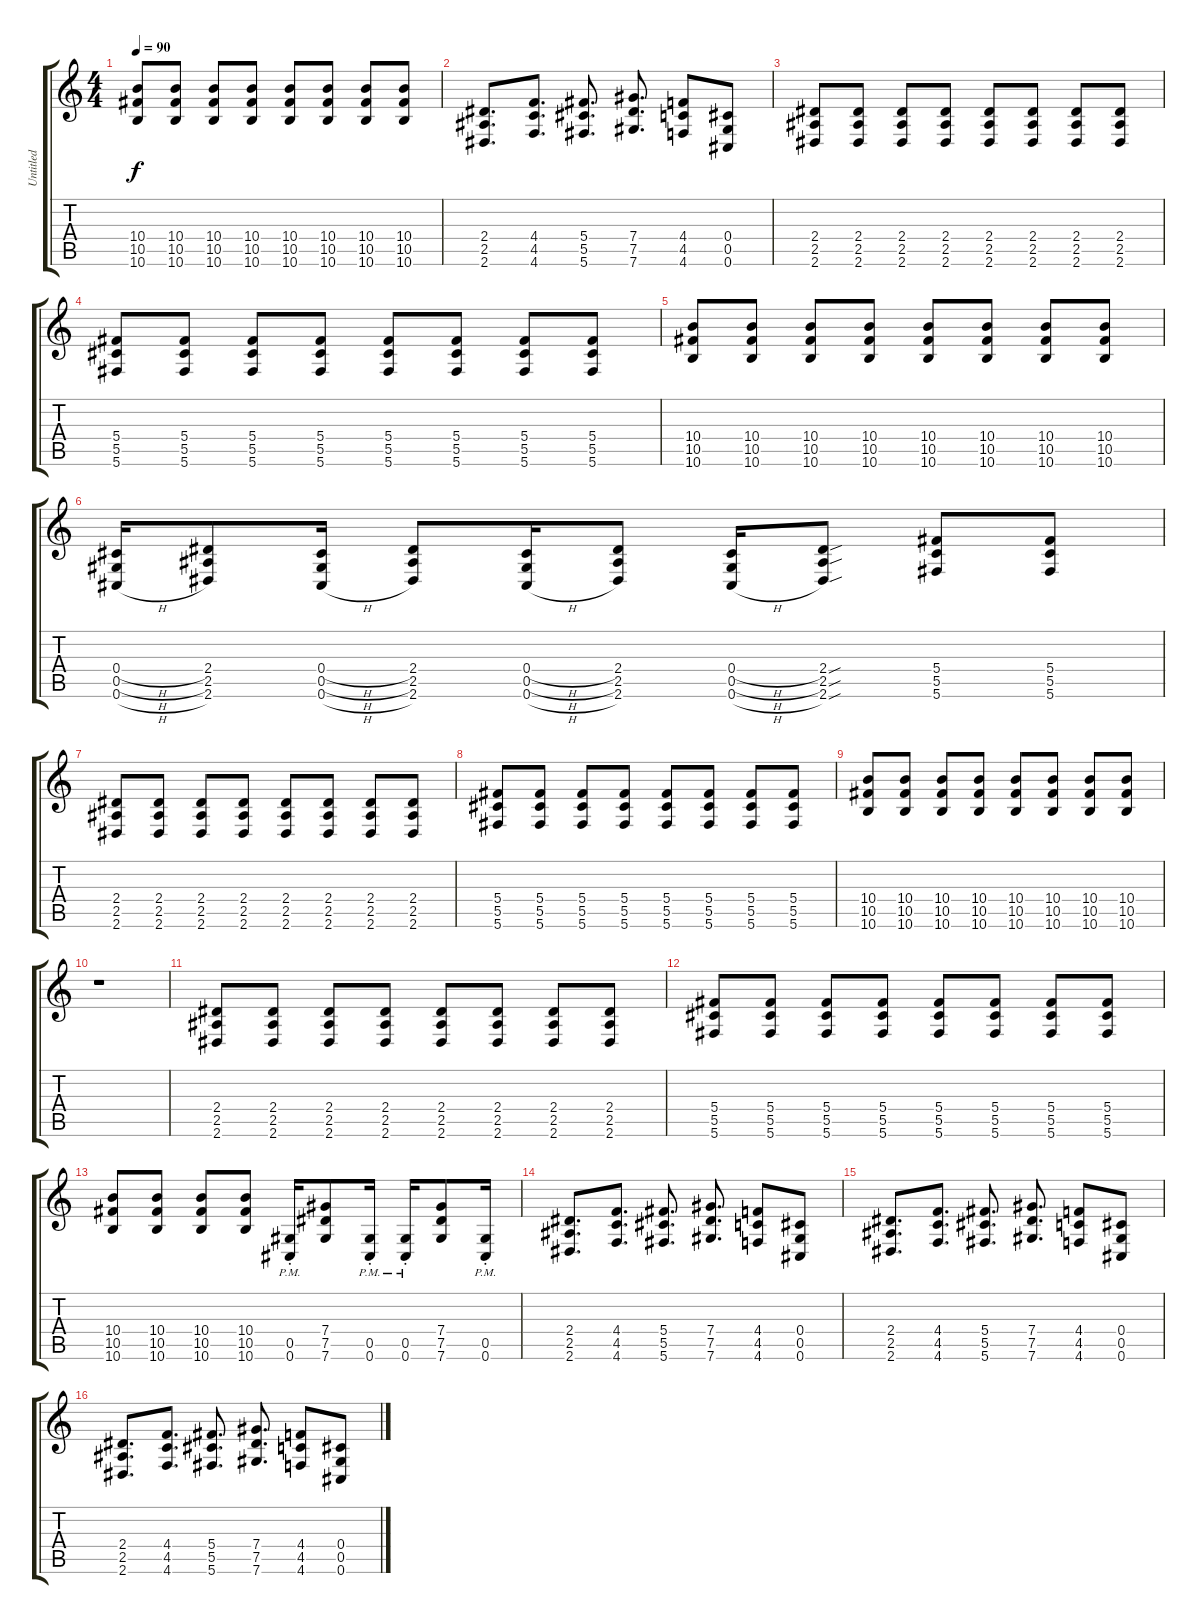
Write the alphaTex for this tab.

\track ("Untitled" "Untitled") {instrument distortionguitar}
\staff {score tabs}
\tuning (Eb4 Bb3 Gb3 Db3 Ab2 Db2) {hide}
\ts (4 4)
\tempo 90
\clef g2
\ks c
(10.4 10.5 10.6).8{dy f} (10.4 10.5 10.6).8 (10.4 10.5 10.6).8 (10.4 10.5 10.6).8 (10.4 10.5 10.6).8 (10.4 10.5 10.6).8 (10.4 10.5 10.6).8 (10.4 10.5 10.6).8 |
(2.4 2.5 2.6).8{d} (4.4 4.5 4.6).8{d} (5.4 5.5 5.6).8{d} (7.4 7.5 7.6).8{d} (4.4 4.5 4.6).8 (0.4 0.5 0.6).8 |
(2.4 2.5 2.6).8 (2.4 2.5 2.6).8 (2.4 2.5 2.6).8 (2.4 2.5 2.6).8 (2.4 2.5 2.6).8 (2.4 2.5 2.6).8 (2.4 2.5 2.6).8 (2.4 2.5 2.6).8 |
(5.4 5.5 5.6).8 (5.4 5.5 5.6).8 (5.4 5.5 5.6).8 (5.4 5.5 5.6).8 (5.4 5.5 5.6).8 (5.4 5.5 5.6).8 (5.4 5.5 5.6).8 (5.4 5.5 5.6).8 |
(10.4 10.5 10.6).8 (10.4 10.5 10.6).8 (10.4 10.5 10.6).8 (10.4 10.5 10.6).8 (10.4 10.5 10.6).8 (10.4 10.5 10.6).8 (10.4 10.5 10.6).8 (10.4 10.5 10.6).8 |
(0.4{h} 0.5{h} 0.6{h}).16 (2.4 2.5 2.6).8 (0.4{h} 0.5{h} 0.6{h}).16 (2.4 2.5 2.6).8 (0.4{h} 0.5{h} 0.6{h}).16 (2.4 2.5 2.6).8 (0.4{h} 0.5{h} 0.6{h}).16 (2.4{sou} 2.5{sou} 2.6{sou}).8 (5.4 5.5 5.6).8 (5.4 5.5 5.6).8 |
(2.4 2.5 2.6).8 (2.4 2.5 2.6).8 (2.4 2.5 2.6).8 (2.4 2.5 2.6).8 (2.4 2.5 2.6).8 (2.4 2.5 2.6).8 (2.4 2.5 2.6).8 (2.4 2.5 2.6).8 |
(5.4 5.5 5.6).8 (5.4 5.5 5.6).8 (5.4 5.5 5.6).8 (5.4 5.5 5.6).8 (5.4 5.5 5.6).8 (5.4 5.5 5.6).8 (5.4 5.5 5.6).8 (5.4 5.5 5.6).8 |
(10.4 10.5 10.6).8 (10.4 10.5 10.6).8 (10.4 10.5 10.6).8 (10.4 10.5 10.6).8 (10.4 10.5 10.6).8 (10.4 10.5 10.6).8 (10.4 10.5 10.6).8 (10.4 10.5 10.6).8 |
r.1 |
(2.4 2.5 2.6).8 (2.4 2.5 2.6).8 (2.4 2.5 2.6).8 (2.4 2.5 2.6).8 (2.4 2.5 2.6).8 (2.4 2.5 2.6).8 (2.4 2.5 2.6).8 (2.4 2.5 2.6).8 |
(5.4 5.5 5.6).8 (5.4 5.5 5.6).8 (5.4 5.5 5.6).8 (5.4 5.5 5.6).8 (5.4 5.5 5.6).8 (5.4 5.5 5.6).8 (5.4 5.5 5.6).8 (5.4 5.5 5.6).8 |
(10.4 10.5 10.6).8 (10.4 10.5 10.6).8 (10.4 10.5 10.6).8 (10.4 10.5 10.6).8 (0.5{pm st} 0.6{pm st}).16 (7.4 7.5 7.6).8 (0.5{pm st} 0.6{pm st}).16 (0.5{pm st} 0.6{pm st}).16 (7.4 7.5 7.6).8 (0.5{pm st} 0.6{pm st}).16 |
(2.4 2.5 2.6).8{d} (4.4 4.5 4.6).8{d} (5.4 5.5 5.6).8{d} (7.4 7.5 7.6).8{d} (4.4 4.5 4.6).8 (0.4 0.5 0.6).8 |
(2.4 2.5 2.6).8{d} (4.4 4.5 4.6).8{d} (5.4 5.5 5.6).8{d} (7.4 7.5 7.6).8{d} (4.4 4.5 4.6).8 (0.4 0.5 0.6).8 |
(2.4 2.5 2.6).8{d} (4.4 4.5 4.6).8{d} (5.4 5.5 5.6).8{d} (7.4 7.5 7.6).8{d} (4.4 4.5 4.6).8 (0.4 0.5 0.6).8
